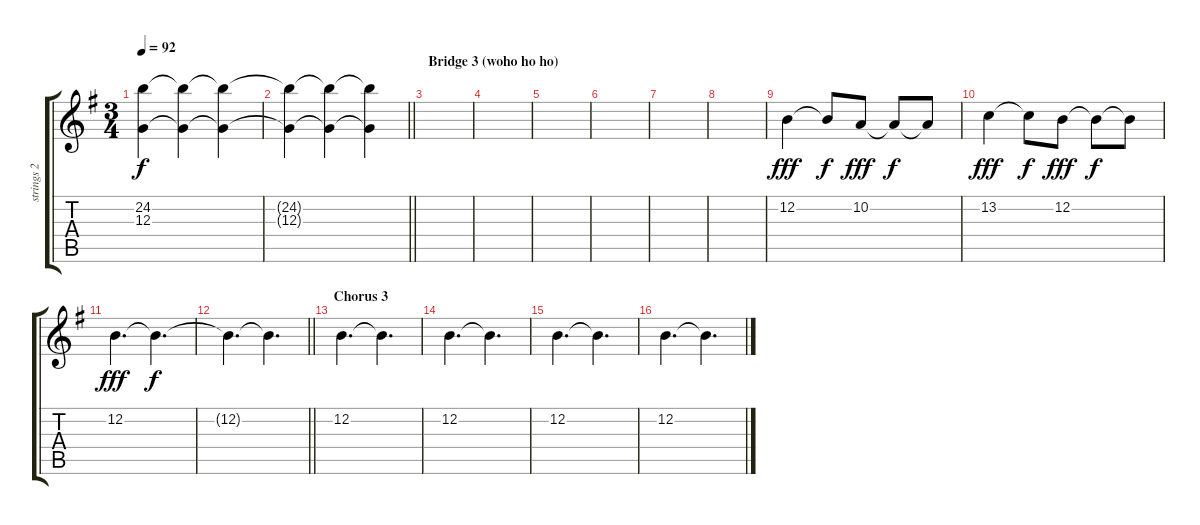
\track ("strings 2" "strings 2") {instrument stringensemble1}
\staff {score tabs}
\tuning (E4 B3 G3 D3 A2 E2) {hide}
\ts (3 4)
\tempo 92
\clef g2
\ks g
(24.2 12.3).4{dy f} (24.2{t} 12.3{t}).4 (24.2{t} 12.3{t}).4 |
\barLineRight lightlight
(24.2{t} 12.3{t}).4 (24.2{t} 12.3{t}).4 (24.2{t} 12.3{t}).4 |
\section ("" "Bridge 3 (woho ho ho)")
|
|
|
|
|
|
12.2.4{dy fff} 12.2{t}.8{dy f} 10.2.8{dy fff} 10.2{t}.8{dy f} 10.2{t}.8 |
13.2.4{dy fff} 13.2{t}.8{dy f} 12.2.8{dy fff} 12.2{t}.8{dy f} 12.2{t}.8 |
12.2.4{d dy fff} 12.2{t}.4{d dy f} |
\barLineRight lightlight
12.2{t}.4{d} 12.2{t}.4{d} |
\section ("" "Chorus 3")
12.2.4{d} 12.2{t}.4{d} |
12.2.4{d} 12.2{t}.4{d} |
12.2.4{d} 12.2{t}.4{d} |
12.2.4{d} 12.2{t}.4{d}
